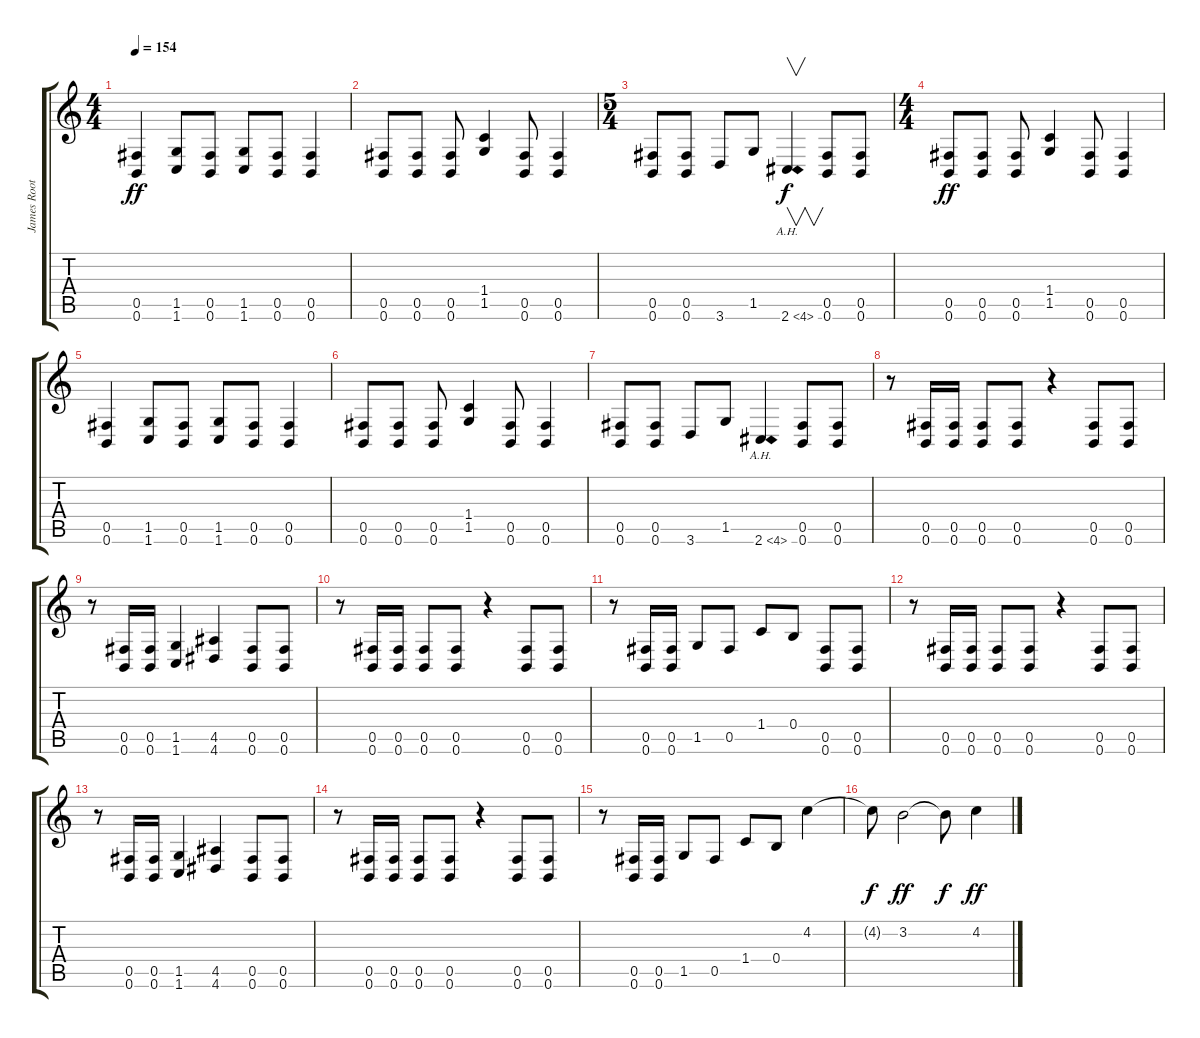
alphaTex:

\track ("James Root" "James Root") {instrument distortionguitar}
\staff {score tabs}
\tuning (Db4 Ab3 E3 B2 Gb2 B1) {hide}
\ts (4 4)
\tempo 154
\clef g2
\ks c
(0.5 0.6).4{dy ff} (1.5 1.6).8 (0.5 0.6).8 (1.5 1.6).8 (0.5 0.6).8 (0.5 0.6).4 |
(0.5 0.6).8 (0.5 0.6).8 (0.5 0.6).8 (1.4 1.5).4 (0.5 0.6).8 (0.5 0.6).4 |
\ts (5 4)
(0.5 0.6).8 (0.5 0.6).8 3.6.8 1.5.8 2.6{ah 2}.4{v dy f} (0.5 0.6).8 (0.5 0.6).8 |
\ts (4 4)
(0.5 0.6).8{dy ff} (0.5 0.6).8 (0.5 0.6).8 (1.4 1.5).4 (0.5 0.6).8 (0.5 0.6).4 |
(0.5 0.6).4 (1.5 1.6).8 (0.5 0.6).8 (1.5 1.6).8 (0.5 0.6).8 (0.5 0.6).4 |
(0.5 0.6).8 (0.5 0.6).8 (0.5 0.6).8 (1.4 1.5).4 (0.5 0.6).8 (0.5 0.6).4 |
(0.5 0.6).8 (0.5 0.6).8 3.6.8 1.5.8 2.6{ah 2}.4 (0.5 0.6).8 (0.5 0.6).8 |
r.8 (0.5 0.6).16 (0.5 0.6).16 (0.5 0.6).8 (0.5 0.6).8 r.4 (0.5 0.6).8 (0.5 0.6).8 |
r.8 (0.5 0.6).16 (0.5 0.6).16 (1.5 1.6).4 (4.5 4.6).4 (0.5 0.6).8 (0.5 0.6).8 |
r.8 (0.5 0.6).16 (0.5 0.6).16 (0.5 0.6).8 (0.5 0.6).8 r.4 (0.5 0.6).8 (0.5 0.6).8 |
r.8 (0.5 0.6).16 (0.5 0.6).16 1.5.8 0.5.8 1.4.8 0.4.8 (0.5 0.6).8 (0.5 0.6).8 |
r.8 (0.5 0.6).16 (0.5 0.6).16 (0.5 0.6).8 (0.5 0.6).8 r.4 (0.5 0.6).8 (0.5 0.6).8 |
r.8 (0.5 0.6).16 (0.5 0.6).16 (1.5 1.6).4 (4.5 4.6).4 (0.5 0.6).8 (0.5 0.6).8 |
r.8 (0.5 0.6).16 (0.5 0.6).16 (0.5 0.6).8 (0.5 0.6).8 r.4 (0.5 0.6).8 (0.5 0.6).8 |
r.8 (0.5 0.6).16 (0.5 0.6).16 1.5.8 0.5.8 1.4.8 0.4.8 4.2.4 |
4.2{t}.8{dy f} 3.2.2{dy ff} 3.2{t}.8{dy f} 4.2.4{dy ff}
